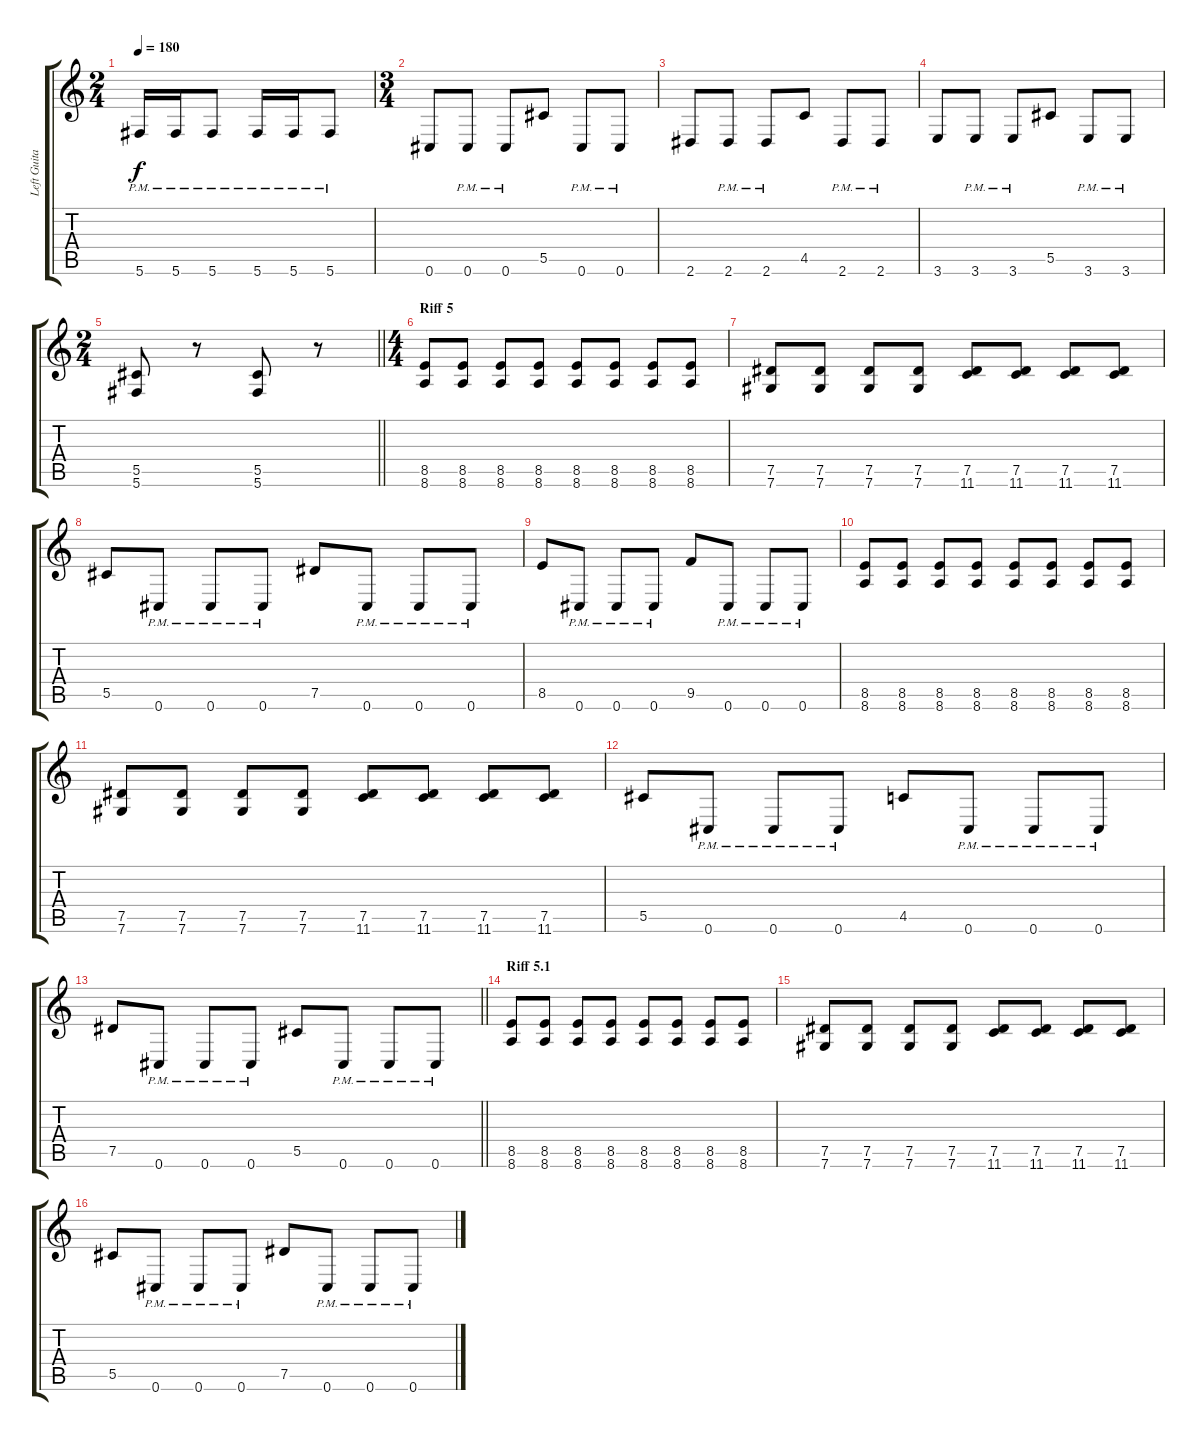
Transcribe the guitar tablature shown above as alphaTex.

\track ("Left Guitar" "Left Guita") {instrument distortionguitar}
\staff {score tabs}
\tuning (Eb4 Bb3 Gb3 Db3 Ab2 Db2) {hide}
\ts (2 4)
\tempo 180
\clef g2
\ks c
5.6{pm}.16{dy f} 5.6{pm}.16 5.6{pm}.8 5.6{pm}.16 5.6{pm}.16 5.6{pm}.8 |
\ts (3 4)
0.6.8 0.6{pm}.8 0.6{pm}.8 5.5.8 0.6{pm}.8 0.6{pm}.8 |
2.6.8 2.6{pm}.8 2.6{pm}.8 4.5.8 2.6{pm}.8 2.6{pm}.8 |
3.6.8 3.6{pm}.8 3.6{pm}.8 5.5.8 3.6{pm}.8 3.6{pm}.8 |
\ts (2 4)
\barLineRight lightlight
(5.5 5.6).8 r.8 (5.5 5.6).8 r.8 |
\ts (4 4)
\section ("" "Riff 5")
(8.5 8.6).8 (8.5 8.6).8 (8.5 8.6).8 (8.5 8.6).8 (8.5 8.6).8 (8.5 8.6).8 (8.5 8.6).8 (8.5 8.6).8 |
(7.5 7.6).8 (7.5 7.6).8 (7.5 7.6).8 (7.5 7.6).8 (7.5 11.6).8 (7.5 11.6).8 (7.5 11.6).8 (7.5 11.6).8 |
5.5.8 0.6{pm}.8 0.6{pm}.8 0.6{pm}.8 7.5.8 0.6{pm}.8 0.6{pm}.8 0.6{pm}.8 |
8.5.8 0.6{pm}.8 0.6{pm}.8 0.6{pm}.8 9.5.8 0.6{pm}.8 0.6{pm}.8 0.6{pm}.8 |
(8.5 8.6).8 (8.5 8.6).8 (8.5 8.6).8 (8.5 8.6).8 (8.5 8.6).8 (8.5 8.6).8 (8.5 8.6).8 (8.5 8.6).8 |
(7.5 7.6).8 (7.5 7.6).8 (7.5 7.6).8 (7.5 7.6).8 (7.5 11.6).8 (7.5 11.6).8 (7.5 11.6).8 (7.5 11.6).8 |
5.5.8 0.6{pm}.8 0.6{pm}.8 0.6{pm}.8 4.5.8 0.6{pm}.8 0.6{pm}.8 0.6{pm}.8 |
\barLineRight lightlight
7.5.8 0.6{pm}.8 0.6{pm}.8 0.6{pm}.8 5.5.8 0.6{pm}.8 0.6{pm}.8 0.6{pm}.8 |
\section ("" "Riff 5.1")
(8.5 8.6).8 (8.5 8.6).8 (8.5 8.6).8 (8.5 8.6).8 (8.5 8.6).8 (8.5 8.6).8 (8.5 8.6).8 (8.5 8.6).8 |
(7.5 7.6).8 (7.5 7.6).8 (7.5 7.6).8 (7.5 7.6).8 (7.5 11.6).8 (7.5 11.6).8 (7.5 11.6).8 (7.5 11.6).8 |
5.5.8 0.6{pm}.8 0.6{pm}.8 0.6{pm}.8 7.5.8 0.6{pm}.8 0.6{pm}.8 0.6{pm}.8
